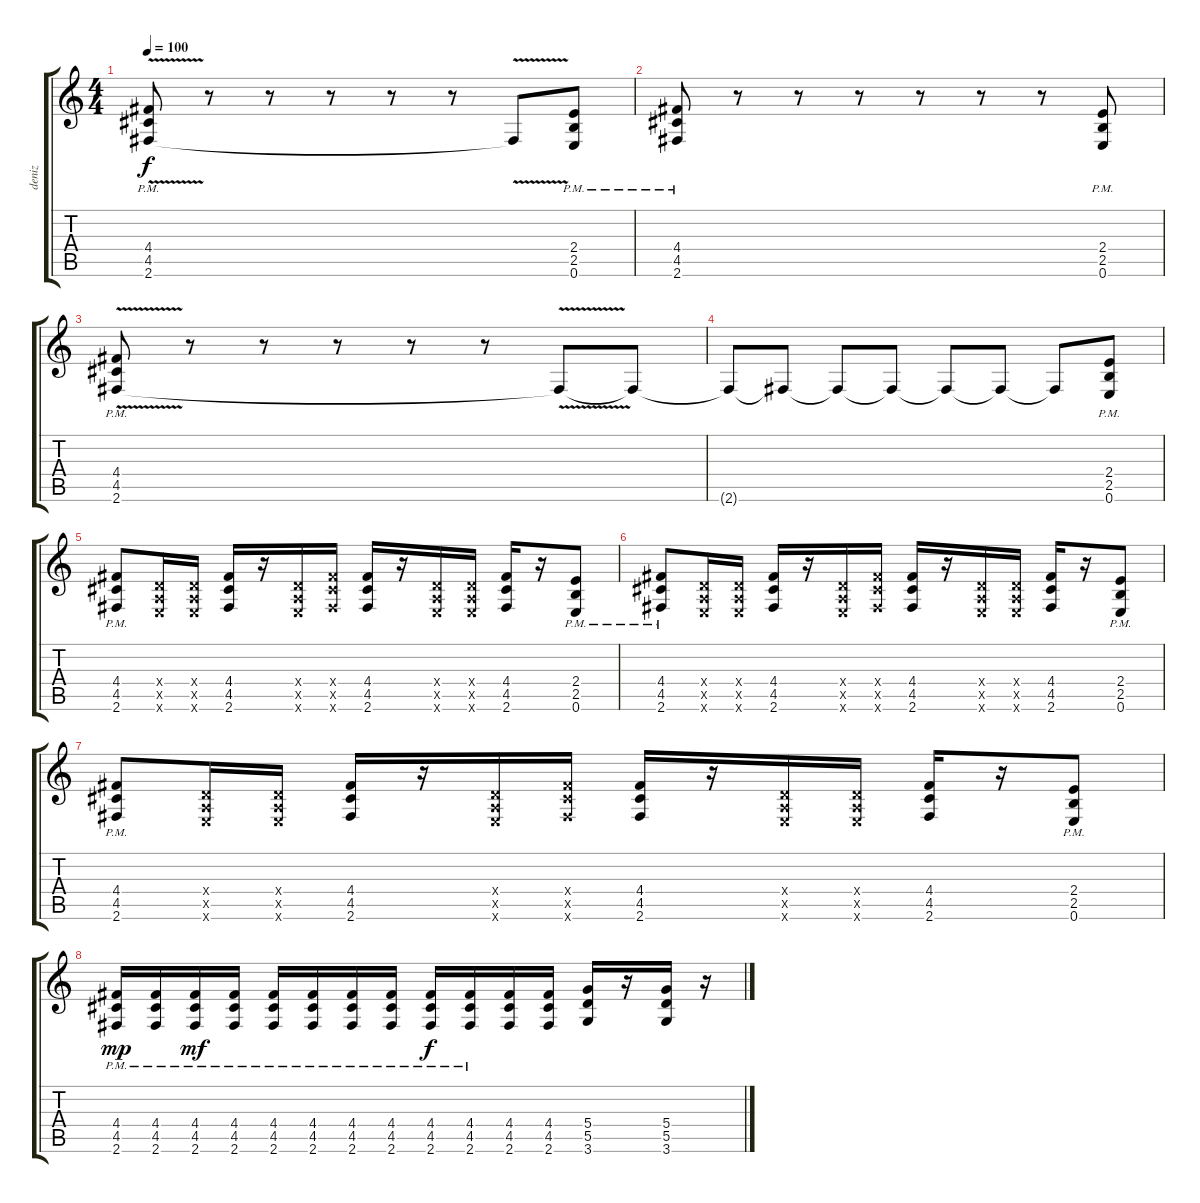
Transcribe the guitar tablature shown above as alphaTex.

\track ("deniz" "deniz") {instrument distortionguitar}
\staff {score tabs}
\tuning (E4 B3 G3 D3 A2 E2) {hide}
\ts (4 4)
\tempo 100
\clef g2
\ks c
(4.4{pm} 4.5{pm} 2.6{v}).8{dy f} r.8 r.8 r.8 r.8 r.8 2.6{t}.8 (2.4{pm} 2.5{pm} 0.6{pm}).8 |
(4.4{pm} 4.5{pm} 2.6{pm}).8 r.8 r.8 r.8 r.8 r.8 r.8 (2.4{pm} 2.5{pm} 0.6{pm}).8 |
(4.4{pm} 4.5{pm} 2.6{v}).8 r.8 r.8 r.8 r.8 r.8 2.6{t}.8 2.6{t}.8 |
2.6{t}.8 2.6{t}.8 2.6{t}.8 2.6{t}.8 2.6{t}.8 2.6{t}.8 2.6{t}.8 (2.4{pm} 2.5{pm} 0.6{pm}).8 |
(4.4{pm} 4.5{pm} 2.6{pm}).8 (0.4{x} 0.5{x} 0.6{x}).16 (0.4{x} 0.5{x} 0.6{x}).16 (4.4 4.5 2.6).16 r.16 (0.4{x} 0.5{x} 0.6{x}).16 (4.4{x} 4.5{x} 2.6{x}).16 (4.4 4.5 2.6).16 r.16 (0.4{x} 0.5{x} 0.6{x}).16 (0.4{x} 0.5{x} 0.6{x}).16 (4.4 4.5 2.6).16 r.16 (2.4{pm} 2.5{pm} 0.6{pm}).8 |
(4.4{pm} 4.5{pm} 2.6{pm}).8 (0.4{x} 0.5{x} 0.6{x}).16 (0.4{x} 0.5{x} 0.6{x}).16 (4.4 4.5 2.6).16 r.16 (0.4{x} 0.5{x} 0.6{x}).16 (4.4{x} 4.5{x} 2.6{x}).16 (4.4 4.5 2.6).16 r.16 (0.4{x} 0.5{x} 0.6{x}).16 (0.4{x} 0.5{x} 0.6{x}).16 (4.4 4.5 2.6).16 r.16 (2.4{pm} 2.5{pm} 0.6{pm}).8 |
(4.4{pm} 4.5{pm} 2.6{pm}).8 (0.4{x} 0.5{x} 0.6{x}).16 (0.4{x} 0.5{x} 0.6{x}).16 (4.4 4.5 2.6).16 r.16 (0.4{x} 0.5{x} 0.6{x}).16 (4.4{x} 4.5{x} 2.6{x}).16 (4.4 4.5 2.6).16 r.16 (0.4{x} 0.5{x} 0.6{x}).16 (0.4{x} 0.5{x} 0.6{x}).16 (4.4 4.5 2.6).16 r.16 (2.4{pm} 2.5{pm} 0.6{pm}).8 |
(4.4{pm} 4.5{pm} 2.6{pm}).16{dy mp} (4.4{pm} 4.5 2.6{pm}).16 (4.4{pm} 4.5{pm} 2.6{pm}).16{dy mf} (4.4{pm} 4.5{pm} 2.6{pm}).16 (4.4{pm} 4.5{pm} 2.6{pm}).16 (4.4 4.5{pm} 2.6{pm}).16 (4.4{pm} 4.5{pm} 2.6{pm}).16 (4.4{pm} 4.5{pm} 2.6{pm}).16 (4.4{pm} 4.5{pm} 2.6{pm}).16{dy f} (4.4{pm} 4.5{pm} 2.6{pm}).16 (4.4 4.5 2.6).16 (4.4 4.5 2.6).16 (5.4 5.5 3.6).16 r.16 (5.4 5.5 3.6).16 r.16
